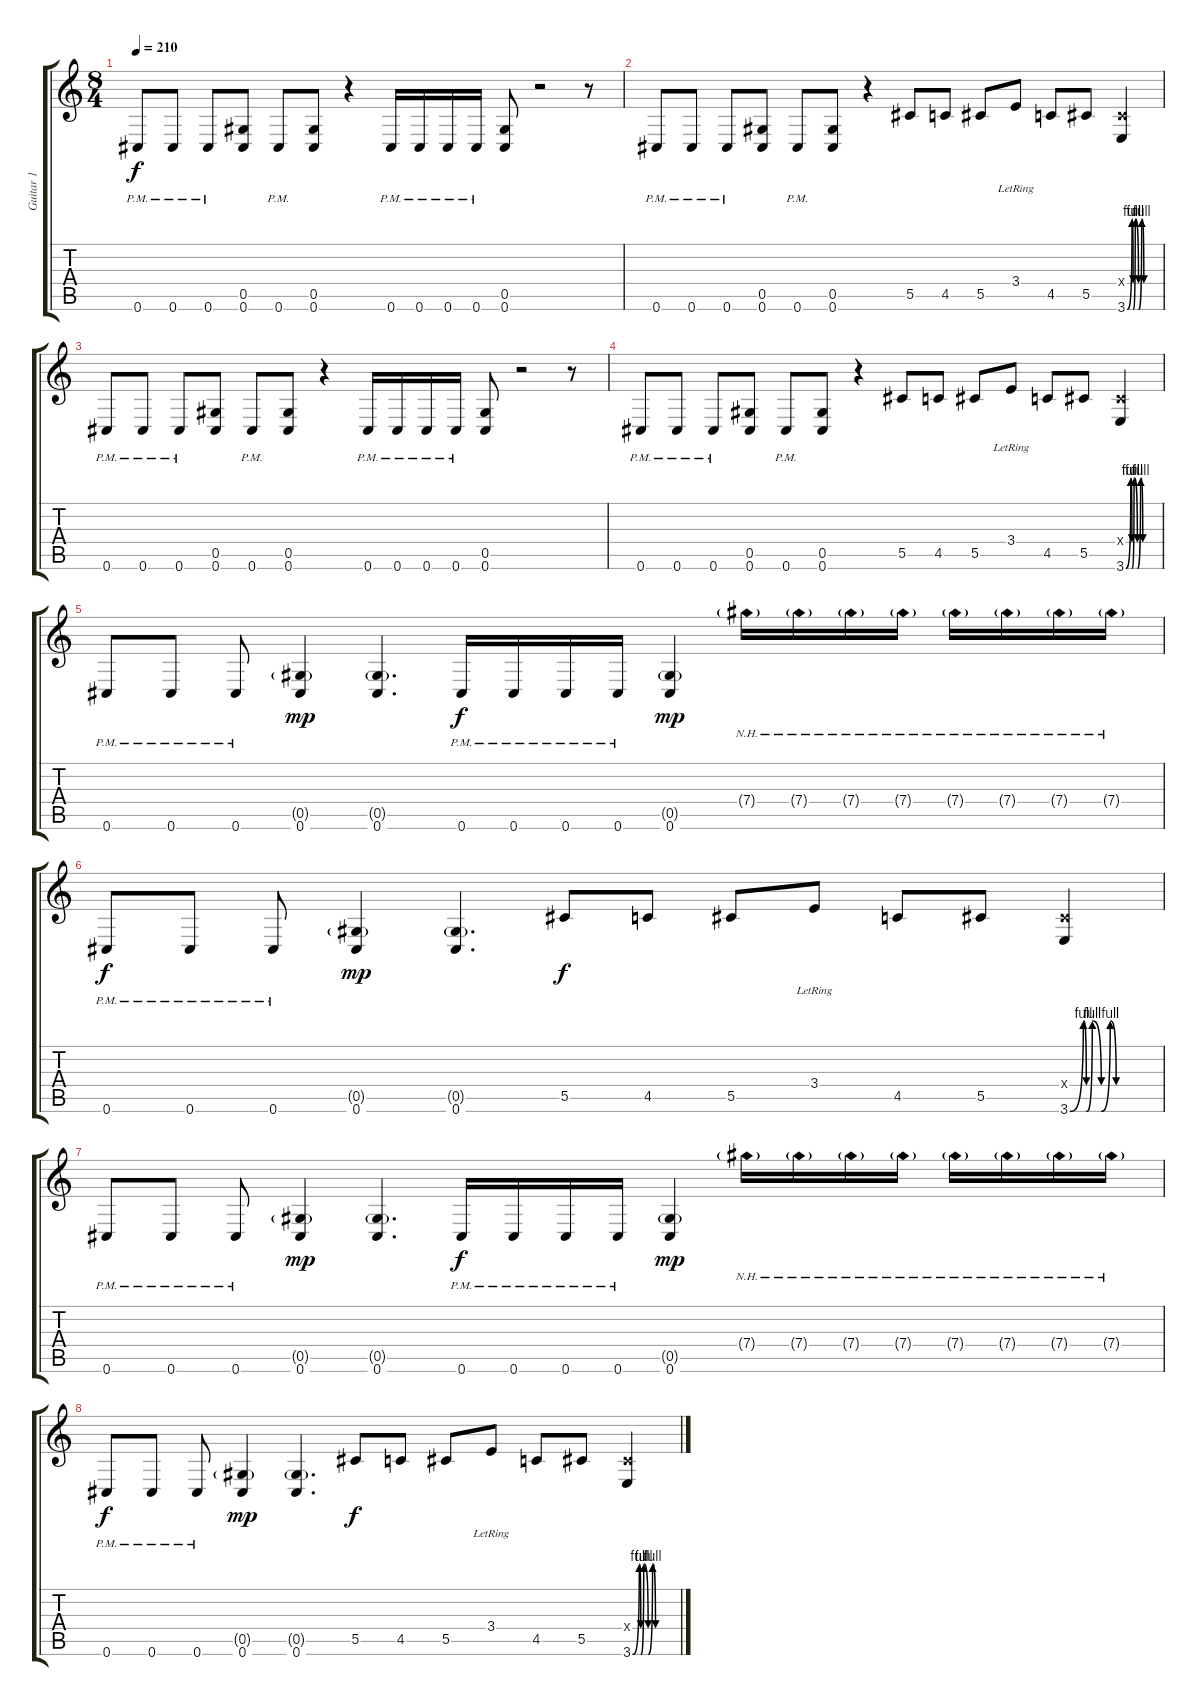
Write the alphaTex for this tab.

\track ("Guitar 1" "Guitar 1") {instrument distortionguitar}
\staff {score tabs}
\tuning (Eb4 Bb3 Gb3 Db3 Ab2 Db2) {hide}
\ts (8 4)
\tempo 210
\clef g2
\ks c
0.6{pm}.8{dy f volume 16} 0.6{pm}.8 0.6{pm}.8 (0.5 0.6).8 0.6{pm}.8 (0.5 0.6).8 r.4 0.6{pm}.16 0.6{pm}.16 0.6{pm}.16 0.6{pm}.16 (0.5 0.6).8 r.2 r.8 |
0.6{pm}.8 0.6{pm}.8 0.6{pm}.8 (0.5 0.6).8 0.6{pm}.8 (0.5 0.6).8 r.4 5.5.8 4.5.8 5.5.8 3.4{lr}.8 4.5.8 5.5.8 (0.4{x} 3.6{be (custom 0 0 9 4 11 0 15 4 21 0 27 4 31 0 44 0 55 0 60 0)}).4 |
0.6{pm}.8 0.6{pm}.8 0.6{pm}.8 (0.5 0.6).8 0.6{pm}.8 (0.5 0.6).8 r.4 0.6{pm}.16 0.6{pm}.16 0.6{pm}.16 0.6{pm}.16 (0.5 0.6).8 r.2 r.8 |
0.6{pm}.8 0.6{pm}.8 0.6{pm}.8 (0.5 0.6).8 0.6{pm}.8 (0.5 0.6).8 r.4 5.5.8 4.5.8 5.5.8 3.4{lr}.8 4.5.8 5.5.8 (0.4{x} 3.6{be (custom 0 0 9 4 11 0 15 4 21 0 27 4 31 0 44 0 55 0 60 0)}).4 |
0.6{pm}.8 0.6{pm}.8 0.6{pm}.8 (0.5{g} 0.6).4{dy mp} (0.5{g} 0.6).4{d} 0.6{pm}.16{dy f} 0.6{pm}.16 0.6{pm}.16 0.6{pm}.16 (0.5{g} 0.6).4{dy mp} 7.4{nh g}.16 7.4{nh g}.16 7.4{nh g}.16 7.4{nh g}.16 7.4{nh g}.16 7.4{nh g}.16 7.4{nh g}.16 7.4{nh g}.16 |
0.6{pm}.8{dy f} 0.6{pm}.8 0.6{pm}.8 (0.5{g} 0.6).4{dy mp} (0.5{g} 0.6).4{d} 5.5.8{dy f} 4.5.8 5.5.8 3.4{lr}.8 4.5.8 5.5.8 (0.4{x} 3.6{be (custom 0 0 9 4 11 0 15 4 21 0 27 4 31 0 44 0 55 0 60 0)}).4 |
0.6{pm}.8 0.6{pm}.8 0.6{pm}.8 (0.5{g} 0.6).4{dy mp} (0.5{g} 0.6).4{d} 0.6{pm}.16{dy f} 0.6{pm}.16 0.6{pm}.16 0.6{pm}.16 (0.5{g} 0.6).4{dy mp} 7.4{nh g}.16 7.4{nh g}.16 7.4{nh g}.16 7.4{nh g}.16 7.4{nh g}.16 7.4{nh g}.16 7.4{nh g}.16 7.4{nh g}.16 |
0.6{pm}.8{dy f} 0.6{pm}.8 0.6{pm}.8 (0.5{g} 0.6).4{dy mp} (0.5{g} 0.6).4{d} 5.5.8{dy f} 4.5.8 5.5.8 3.4{lr}.8 4.5.8 5.5.8 (0.4{x} 3.6{be (custom 0 0 9 4 11 0 15 4 21 0 27 4 31 0 44 0 55 0 60 0)}).4
